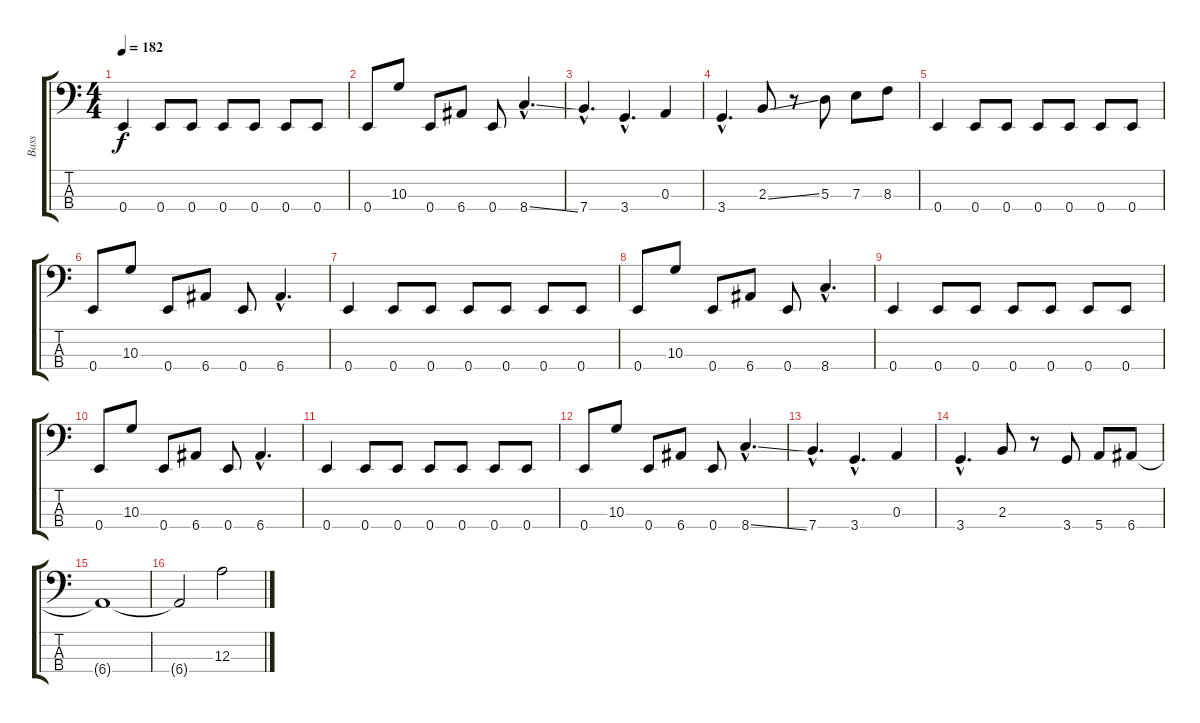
\track ("Bass" "Bass") {instrument electricbasspick}
\staff {score tabs}
\tuning (G2 D2 A1 E1) {hide}
\ts (4 4)
\tempo 182
\clef f4
\ks c
0.4.4{dy f} 0.4.8 0.4.8 0.4.8 0.4.8 0.4.8 0.4.8 |
0.4.8 10.3.8 0.4.8 6.4.8 0.4.8 8.4{ss hac}.4{d} |
7.4{hac}.4{d} 3.4{hac}.4{d} 0.3.4 |
3.4{hac}.4{d} 2.3{ss}.8 r.8 5.3.8 7.3.8 8.3.8 |
0.4.4 0.4.8 0.4.8 0.4.8 0.4.8 0.4.8 0.4.8 |
0.4.8 10.3.8 0.4.8 6.4.8 0.4.8 6.4{hac}.4{d} |
0.4.4 0.4.8 0.4.8 0.4.8 0.4.8 0.4.8 0.4.8 |
0.4.8 10.3.8 0.4.8 6.4.8 0.4.8 8.4{hac}.4{d} |
0.4.4 0.4.8 0.4.8 0.4.8 0.4.8 0.4.8 0.4.8 |
0.4.8 10.3.8 0.4.8 6.4.8 0.4.8 6.4{hac}.4{d} |
0.4.4 0.4.8 0.4.8 0.4.8 0.4.8 0.4.8 0.4.8 |
0.4.8 10.3.8 0.4.8 6.4.8 0.4.8 8.4{ss hac}.4{d} |
7.4{hac}.4{d} 3.4{hac}.4{d} 0.3.4 |
3.4{hac}.4{d} 2.3.8 r.8 3.4.8 5.4.8 6.4.8 |
6.4{t}.1 |
6.4{t}.2 12.3.2
